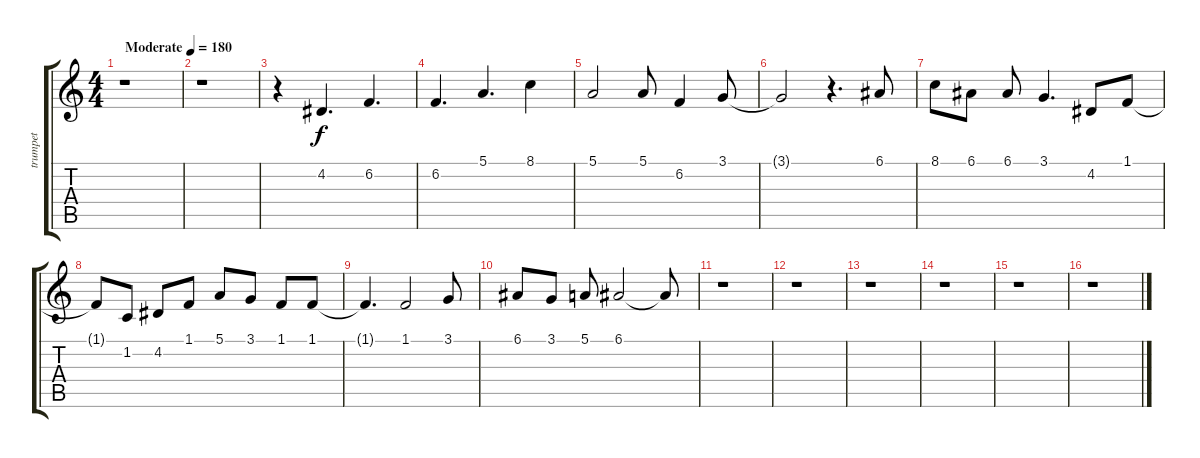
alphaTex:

\track ("trumpet" "trumpet") {instrument trumpet}
\staff {score tabs}
\tuning (E4 B3 G3 D3 A2 E2) {hide}
\ts (4 4)
\tempo (180 "Moderate")
\clef g2
\ks c
r.1{dy f instrument trumpet} |
r.1 |
r.4 4.2.4{d} 6.2.4{d} |
6.2.4{d} 5.1.4{d} 8.1.4 |
5.1.2 5.1.8 6.2.4 3.1.8 |
3.1{t}.2 r.4{d} 6.1.8 |
8.1.8 6.1.8 6.1.8 3.1.4{d} 4.2.8 1.1.8 |
1.1{t}.8 1.2.8 4.2.8 1.1.8 5.1.8 3.1.8 1.1.8 1.1.8 |
1.1{t}.4{d} 1.1.2 3.1.8 |
6.1.8 3.1.8 5.1.8 6.1.2 6.1{t}.8 |
r.1 |
r.1 |
r.1 |
r.1 |
r.1 |
r.1
